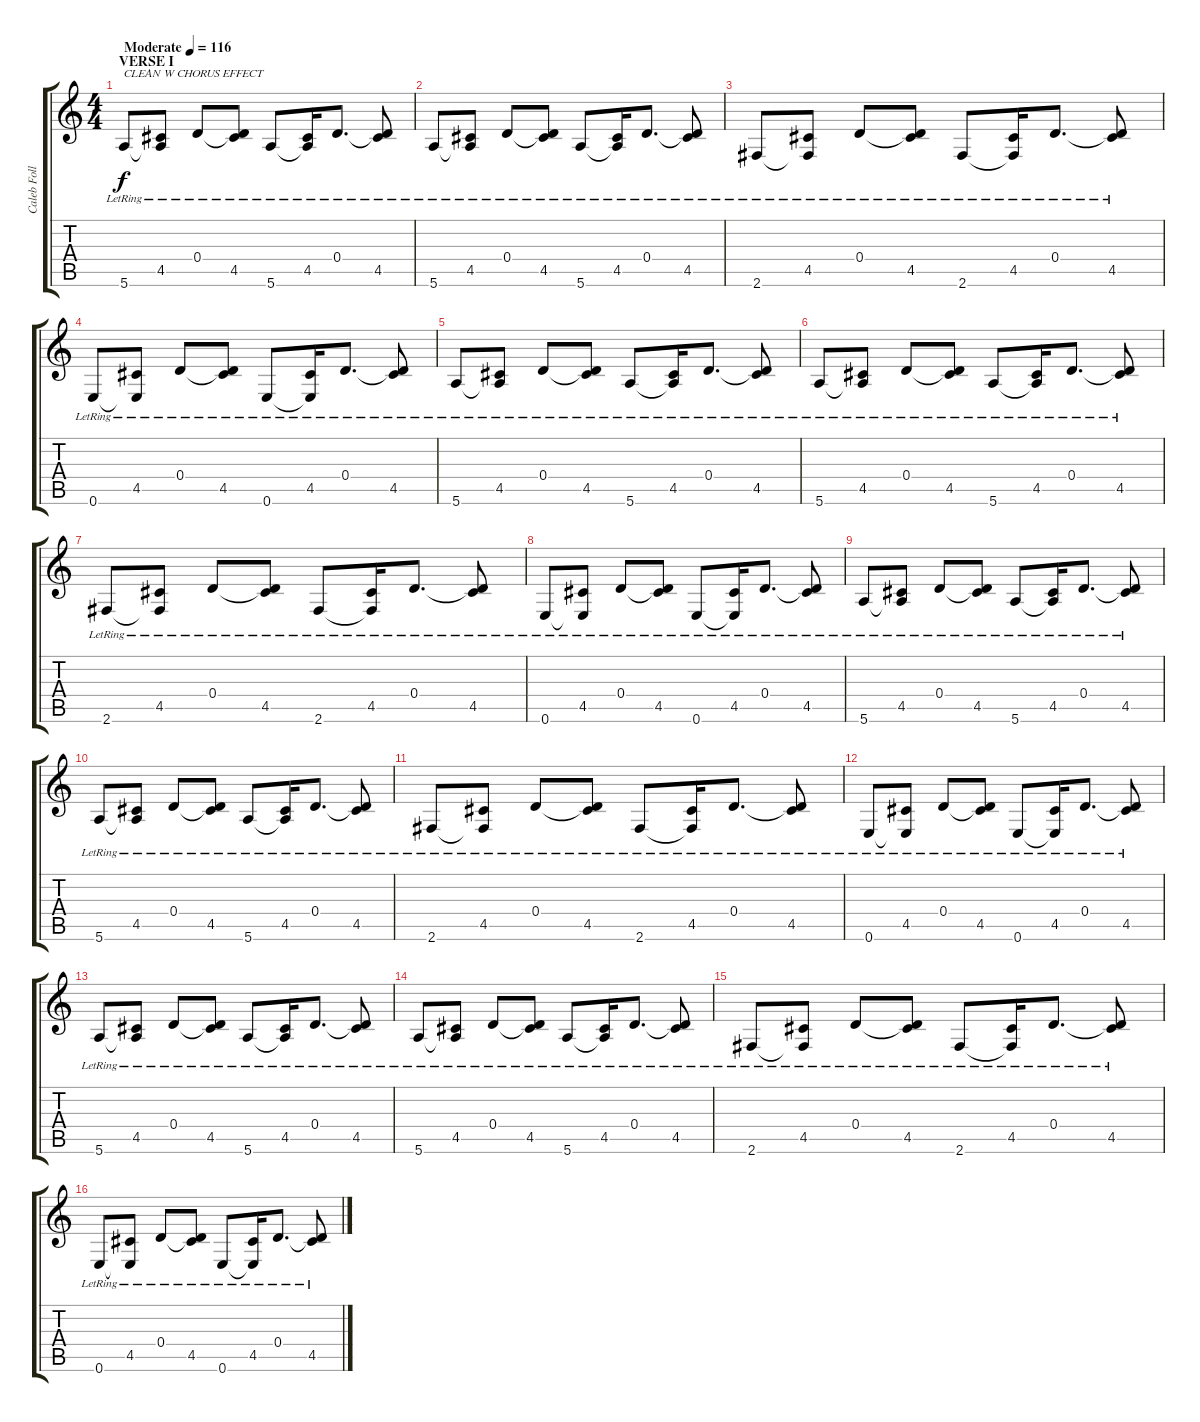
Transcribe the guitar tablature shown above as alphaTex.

\track ("Caleb Followill (rhythm)" "Caleb Foll") {instrument electricguitarclean}
\staff {score tabs}
\tuning (E4 B3 G3 D3 A2 E2) {hide}
\ts (4 4)
\section ("" "VERSE I")
\tempo (116 "Moderate")
\clef g2
\ks c
5.6{lr}.8{txt "CLEAN W CHORUS EFFECT" dy f instrument electricguitarclean} (4.5{lr} 5.6{t}).8 0.4{lr}.8 (0.4{t} 4.5{lr}).8 5.6{lr}.8 (4.5{lr} 5.6{t}).16 0.4{lr}.8{d} (0.4{t} 4.5{lr}).8 |
5.6{lr}.8 (4.5{lr} 5.6{t}).8 0.4{lr}.8 (0.4{t} 4.5{lr}).8 5.6{lr}.8 (4.5{lr} 5.6{t}).16 0.4{lr}.8{d} (0.4{t} 4.5{lr}).8 |
2.6{lr}.8 (4.5{lr} 2.6{t}).8 0.4{lr}.8 (0.4{t} 4.5{lr}).8 2.6{lr}.8 (4.5{lr} 2.6{t}).16 0.4{lr}.8{d} (0.4{t} 4.5{lr}).8 |
0.6{lr}.8 (4.5{lr} 0.6{t}).8 0.4{lr}.8 (0.4{t} 4.5{lr}).8 0.6{lr}.8 (4.5{lr} 0.6{t}).16 0.4{lr}.8{d} (0.4{t} 4.5{lr}).8 |
5.6{lr}.8 (4.5{lr} 5.6{t}).8 0.4{lr}.8 (0.4{t} 4.5{lr}).8 5.6{lr}.8 (4.5{lr} 5.6{t}).16 0.4{lr}.8{d} (0.4{t} 4.5{lr}).8 |
5.6{lr}.8 (4.5{lr} 5.6{t}).8 0.4{lr}.8 (0.4{t} 4.5{lr}).8 5.6{lr}.8 (4.5{lr} 5.6{t}).16 0.4{lr}.8{d} (0.4{t} 4.5{lr}).8 |
2.6{lr}.8 (4.5{lr} 2.6{t}).8 0.4{lr}.8 (0.4{t} 4.5{lr}).8 2.6{lr}.8 (4.5{lr} 2.6{t}).16 0.4{lr}.8{d} (0.4{t} 4.5{lr}).8 |
0.6{lr}.8 (4.5{lr} 0.6{t}).8 0.4{lr}.8 (0.4{t} 4.5{lr}).8 0.6{lr}.8 (4.5{lr} 0.6{t}).16 0.4{lr}.8{d} (0.4{t} 4.5{lr}).8 |
5.6{lr}.8 (4.5{lr} 5.6{t}).8 0.4{lr}.8 (0.4{t} 4.5{lr}).8 5.6{lr}.8 (4.5{lr} 5.6{t}).16 0.4{lr}.8{d} (0.4{t} 4.5{lr}).8 |
5.6{lr}.8 (4.5{lr} 5.6{t}).8 0.4{lr}.8 (0.4{t} 4.5{lr}).8 5.6{lr}.8 (4.5{lr} 5.6{t}).16 0.4{lr}.8{d} (0.4{t} 4.5{lr}).8 |
2.6{lr}.8 (4.5{lr} 2.6{t}).8 0.4{lr}.8 (0.4{t} 4.5{lr}).8 2.6{lr}.8 (4.5{lr} 2.6{t}).16 0.4{lr}.8{d} (0.4{t} 4.5{lr}).8 |
0.6{lr}.8 (4.5{lr} 0.6{t}).8 0.4{lr}.8 (0.4{t} 4.5{lr}).8 0.6{lr}.8 (4.5{lr} 0.6{t}).16 0.4{lr}.8{d} (0.4{t} 4.5{lr}).8 |
5.6{lr}.8 (4.5{lr} 5.6{t}).8 0.4{lr}.8 (0.4{t} 4.5{lr}).8 5.6{lr}.8 (4.5{lr} 5.6{t}).16 0.4{lr}.8{d} (0.4{t} 4.5{lr}).8 |
5.6{lr}.8 (4.5{lr} 5.6{t}).8 0.4{lr}.8 (0.4{t} 4.5{lr}).8 5.6{lr}.8 (4.5{lr} 5.6{t}).16 0.4{lr}.8{d} (0.4{t} 4.5{lr}).8 |
2.6{lr}.8 (4.5{lr} 2.6{t}).8 0.4{lr}.8 (0.4{t} 4.5{lr}).8 2.6{lr}.8 (4.5{lr} 2.6{t}).16 0.4{lr}.8{d} (0.4{t} 4.5{lr}).8 |
0.6{lr}.8 (4.5{lr} 0.6{t}).8 0.4{lr}.8 (0.4{t} 4.5{lr}).8 0.6{lr}.8 (4.5{lr} 0.6{t}).16 0.4{lr}.8{d} (0.4{t} 4.5{lr}).8
